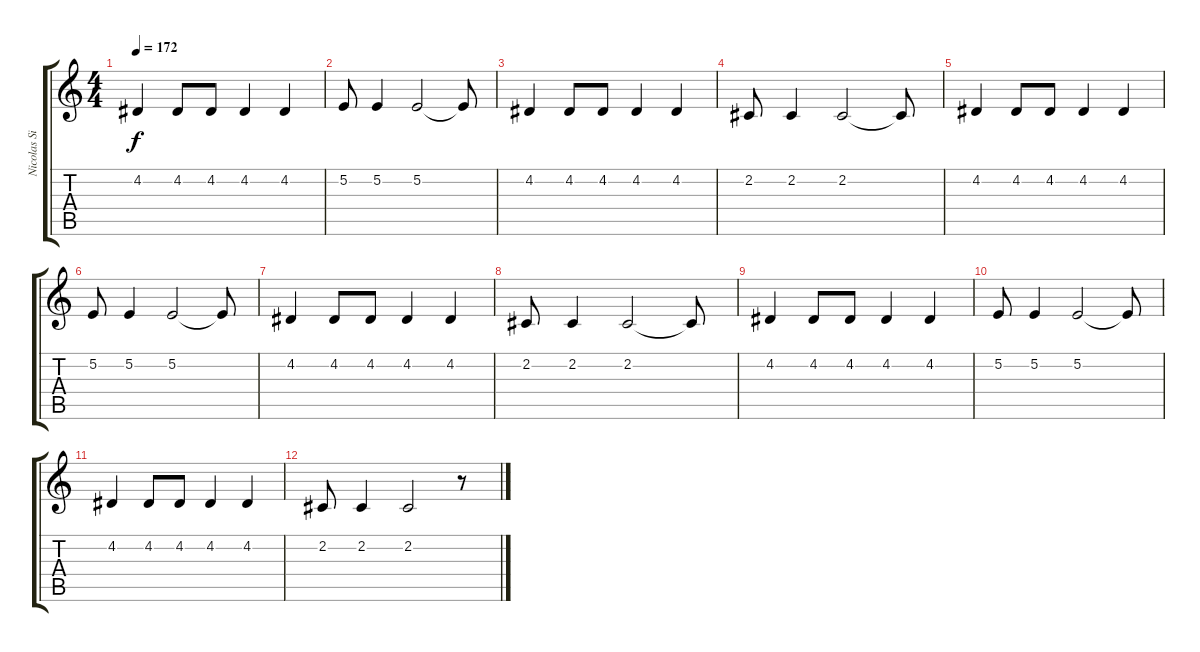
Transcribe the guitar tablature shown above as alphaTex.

\track ("Nicolas Sirkis" "Nicolas Si") {instrument lead6voice}
\staff {score tabs}
\tuning (E4 B3 G3 D3 A2 E2) {hide}
\ts (4 4)
\tempo 172
\clef g2
\ks c
4.2.4{dy f} 4.2.8 4.2.8 4.2.4 4.2.4 |
5.2.8 5.2.4 5.2.2 5.2{t}.8 |
4.2.4 4.2.8 4.2.8 4.2.4 4.2.4 |
2.2.8 2.2.4 2.2.2 2.2{t}.8 |
4.2.4 4.2.8 4.2.8 4.2.4 4.2.4 |
5.2.8 5.2.4 5.2.2 5.2{t}.8 |
4.2.4 4.2.8 4.2.8 4.2.4 4.2.4 |
2.2.8 2.2.4 2.2.2 2.2{t}.8 |
4.2.4 4.2.8 4.2.8 4.2.4 4.2.4 |
5.2.8 5.2.4 5.2.2 5.2{t}.8 |
4.2.4 4.2.8 4.2.8 4.2.4 4.2.4 |
2.2.8 2.2.4 2.2.2 r.8
